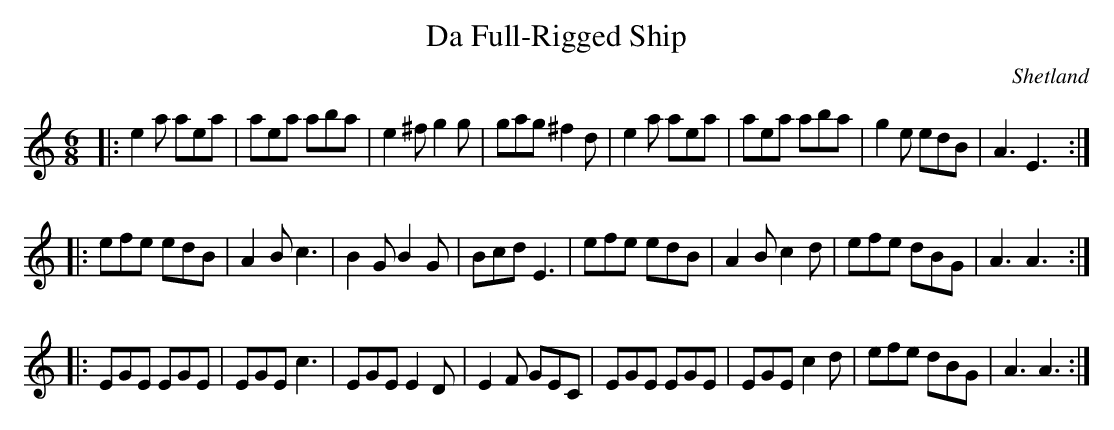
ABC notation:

X:1
T:Da Full-Rigged Ship
M:6/8
L:1/8
O:Shetland
K:Am
|:e2a aea|aea aba|e2^f g2g|gag ^f2d|e2a aea|aea aba|g2e edB|A3 E3:|
|:efe edB|A2B c3|B2G B2G|Bcd E3|efe edB|A2B c2d|efe dBG|A3 A3:|
|:EGE EGE|EGE c3|EGE E2D|E2F GEC|EGE EGE|EGE c2d|efe dBG|A3 A3:|
